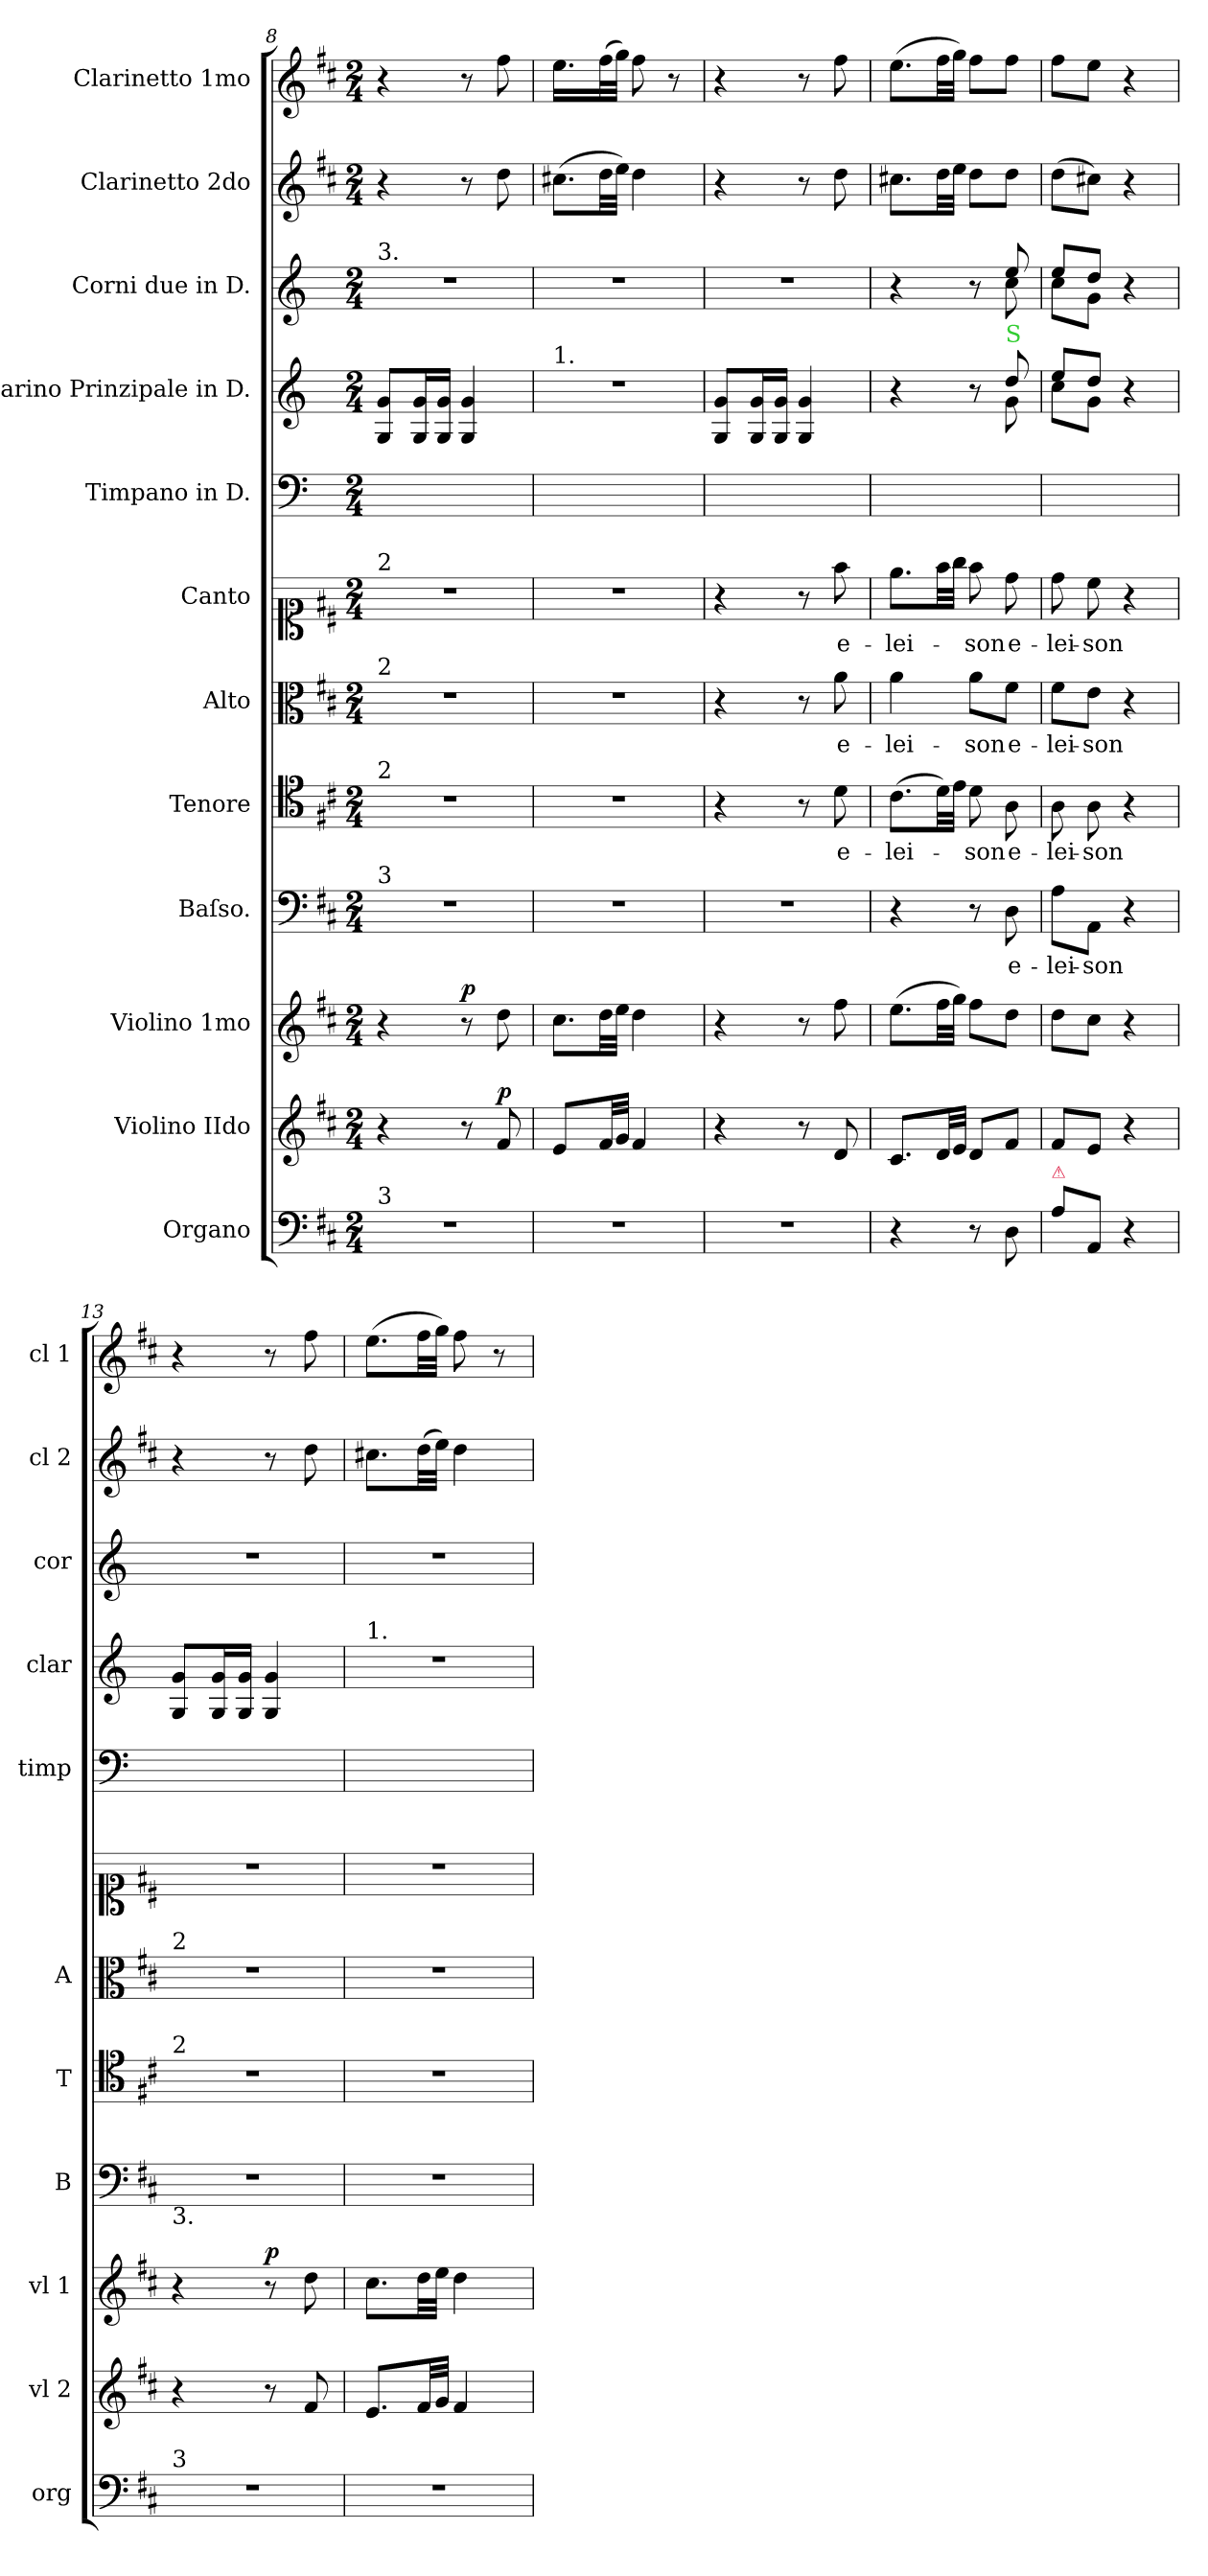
**kern	**kern	**dynam	**kern	**dynam	**kern	**text	**kern	**text	**kern	**text	**kern	**text	**kern	**kern	**kern	**kern	**kern
*part12	*part11	*part11	*part10	*part10	*part9	*part9	*part8	*part8	*part7	*part7	*part6	*part6	*part5	*part4	*part3	*part2	*part1
*staff12	*staff11	*staff11	*staff10	*staff10	*staff9	*staff9	*staff8	*staff8	*staff7	*staff7	*staff6	*staff6	*staff5	*staff4	*staff3	*staff2	*staff1
*I"Organo	*I"Violino IIdo	*	*I"Violino 1mo	*	*I"Baſso.	*	*I"Tenore	*	*I"Alto	*	*I"Canto	*	*I"Timpano in D.	*I"Clarino Prinzipale in D.	*I"Corni due in D.	*I"Clarinetto 2do	*I"Clarinetto 1mo
*I'org	*I'vl 2	*	*I'vl 1	*	*I'B	*	*I'T	*	*I'A	*	*	*	*I'timp	*I'clar	*I'cor	*I'cl 2	*I'cl 1
*clefF4	*clefG2	*	*clefG2	*	*clefF4	*	*clefC4	*	*clefC3	*	*clefC1	*	*clefF4	*clefG2	*clefG2	*clefG2	*clefG2
*	*	*	*	*	*	*	*	*	*	*	*	*	*	*ITrd-1c-2	*ITrd6c10	*	*
*k[f#c#]	*k[f#c#]	*	*k[f#c#]	*	*k[f#c#]	*	*k[f#c#]	*	*k[f#c#]	*	*k[f#c#]	*	*k[]	*k[f#c#]	*k[f#c#]	*k[f#c#]	*k[f#c#]
*D:	*D:	*	*D:	*	*D:	*	*D:	*	*D:	*	*D:	*	*	*	*	*D:	*D:
*M2/4	*M2/4	*	*M2/4	*	*M2/4	*	*M2/4	*	*M2/4	*	*M2/4	*	*M2/4	*M2/4	*M2/4	*M2/4	*M2/4
=8	=8	=8	=8	=8	=8	=8	=8	=8	=8	=8	=8	=8	=8	=8	=8	=8	=8
!	!	!	!	!	!	!	!	!	!	!	!	!	!	!	!LO:TX:a:t=3.	!	!
!	!	!	!	!	!	!	!	!	!	!	!LO:TX:a:t=2	!	!	!	!	!	!
!	!	!	!	!	!	!	!	!	!LO:TX:a:t=2	!	!	!	!	!	!	!	!
!	!	!	!	!	!	!	!LO:TX:a:t=2	!	!	!	!	!	!	!	!	!	!
!	!	!	!	!	!LO:TX:a:t=3	!	!	!	!	!	!	!	!	!	!	!	!
!LO:TX:a:t=3	!	!	!	!	!	!	!	!	!	!	!	!	!	!	!	!	!
2r	4r	.	4r	.	2r	.	2r	.	2r	.	2r	.	2ryy	8A/ 8a/L	2r	4r	4r
.	.	.	.	.	.	.	.	.	.	.	.	.	.	16A/ 16a/L	.	.	.
.	.	.	.	.	.	.	.	.	.	.	.	.	.	16A/ 16a/JJ	.	.	.
!	!	!	!	!LO:DY:a	!	!	!	!	!	!	!	!	!	!	!	!	!
.	8r	.	8r	p	.	.	.	.	.	.	.	.	.	4A/ 4a/	.	8r	8r
!	!	!LO:DY:a	!	!	!	!	!	!	!	!	!	!	!	!	!	!	!
.	8f#/	p	8dd\	.	.	.	.	.	.	.	.	.	.	.	.	8dd\	8ff#\
=9	=9	=9	=9	=9	=9	=9	=9	=9	=9	=9	=9	=9	=9	=9	=9	=9	=9
!	!	!	!	!	!	!	!	!	!	!	!	!	!	!LO:TX:a:t=1.	!	!	!
!	!LO:N:vis=8	!	!	!	!	!	!	!	!	!	!	!	!	!	!	!	!LO:N:vis=16.
2r	8.e/L	.	8.cc#\L	.	2r	.	2r	.	2r	.	2r	.	2ryy	2r	2r	(8.cc#X\L	8.ee\LL
.	32f#/LL	.	32dd\LL	.	.	.	.	.	.	.	.	.	.	.	.	32dd\LL	(32ff#\L
.	32g/JJJ	.	32ee\JJJ	.	.	.	.	.	.	.	.	.	.	.	.	32ee\JJJ)	32gg\JJJ)
.	4f#/	.	4dd\	.	.	.	.	.	.	.	.	.	.	.	.	4dd\	8ff#\
.	.	.	.	.	.	.	.	.	.	.	.	.	.	.	.	.	8r
=10	=10	=10	=10	=10	=10	=10	=10	=10	=10	=10	=10	=10	=10	=10	=10	=10	=10
2r	4r	.	4r	.	2r	.	4r	.	4r	.	4r	.	2ryy	8A/ 8a/L	2r	4r	4r
.	.	.	.	.	.	.	.	.	.	.	.	.	.	16A/ 16a/L	.	.	.
.	.	.	.	.	.	.	.	.	.	.	.	.	.	16A/ 16a/JJ	.	.	.
.	8r	.	8r	.	.	.	8r	.	8r	.	8r	.	.	4A/ 4a/	.	8r	8r
.	8d/	.	8ff#\	.	.	.	8d\	e-	8a\	e-	8ff#\	e-	.	.	.	8dd\	8ff#\
=11	=11	=11	=11	=11	=11	=11	=11	=11	=11	=11	=11	=11	=11	=11	=11	=11	=11
*	*	*	*	*	*	*	*	*	*	*	*	*	*	*^	*^	*	*
4r	8.c#/L	.	(8.ee\L	.	4r	.	(8.c#\L	-lei-	4a\	-lei-	8.ee\L	-lei-	2ryy	4r	4ryy	4r	4ryy	8.cc#X\L	(8.ee\L
.	32d/LL	.	32ff#\LL	.	.	.	32d\LL)	.	.	.	32ff#\LL	.	.	.	.	.	.	32dd\LL	32ff#\LL
.	32e/JJJ	.	32gg\JJJ)	.	.	.	32e\JJJ	.	.	.	32gg\JJJ	.	.	.	.	.	.	32ee\JJJ	32gg\JJJ)
8r	8d/L	.	8ff#\L	.	8r	.	8d\	-son	8a\L	-son	8ff#\	-son	.	8r	8ryy	8r	8ryy	8dd\L	8ff#\L
!	!	!	!	!	!	!	!	!	!	!	!	!	!	!LO:TX:a:color=limegreen:t=S	!	!	!	!	!
!	!	!	!	!	!	!LO:LY:i	!	!LO:LY:i	!	!LO:LY:i	!	!LO:LY:i	!	!	!	!	!	!	!
8D\	8f#/J	.	8dd\J	.	8D\	e-	8A\	e-	8f#\J	e-	8dd\	e-	.	8ee/	8a\	8f#/	8d\	8dd\J	8ff#\J
=12	=12	=12	=12	=12	=12	=12	=12	=12	=12	=12	=12	=12	=12	=12	=12	=12	=12	=12	=12
!LO:TX:a:color=crimson:t=⚠	!	!	!	!	!	!	!	!	!	!	!	!	!	!	!	!	!	!	!
!	!	!	!	!	!	!LO:LY:i	!	!LO:LY:i	!	!LO:LY:i	!	!LO:LY:i	!	!	!	!	!	!	!
8A\L	8f#/L	.	8dd\L	.	8A\L	-lei-	8A\	-lei-	8f#\L	-lei-	8dd\	-lei-	2ryy	8ff#/L	8dd\L	8f#/L	8d\L	(8dd\L	8ff#\L
!	!	!	!	!	!	!LO:LY:i	!	!LO:LY:i	!	!LO:LY:i	!	!LO:LY:i	!	!	!	!	!	!	!
8AA/J	8e/J	.	8cc#\J	.	8AA\J	-son	8A\	-son	8e\J	-son	8cc#\	-son	.	8ee/J	8a\J	8e/J	8A\J	8cc#X\J)	8ee\J
4r	4r	.	4r	.	4r	.	4r	.	4r	.	4r	.	.	4r	4ryy	4r	4ryy	4r	4r
=13	=13	=13	=13	=13	=13	=13	=13	=13	=13	=13	=13	=13	=13	=13	=13	=13	=13	=13	=13
!	!	!	!	!	!	!	!	!	!	!	!	!	!	!	!	!LO:TX:a:t=3.	!	!	!
!	!	!	!	!	!	!	!	!	!LO:TX:a:t=2	!	!	!	!	!	!	!	!	!	!
!	!	!	!	!	!	!	!LO:TX:a:t=2	!	!	!	!	!	!	!	!	!	!	!	!
!	!	!	!	!	!LO:TX:b:t=3.	!	!	!	!	!	!	!	!	!	!	!	!	!	!
!LO:TX:a:t=3	!	!	!	!	!	!	!	!	!	!	!	!	!	!	!	!	!	!	!
*	*	*	*	*	*	*	*	*	*	*	*	*	*	*v	*v	*	*	*	*
*	*	*	*	*	*	*	*	*	*	*	*	*	*	*	*v	*v	*	*
2r	4r	.	4r	.	2r	.	2r	.	2r	.	2r	.	2ryy	8A/ 8a/L	2r	4r	4r
.	.	.	.	.	.	.	.	.	.	.	.	.	.	16A/ 16a/L	.	.	.
.	.	.	.	.	.	.	.	.	.	.	.	.	.	16A/ 16a/JJ	.	.	.
!	!	!	!	!LO:DY:a	!	!	!	!	!	!	!	!	!	!	!	!	!
.	8r	.	8r	p	.	.	.	.	.	.	.	.	.	4A/ 4a/	.	8r	8r
.	8f#/	.	8dd\	.	.	.	.	.	.	.	.	.	.	.	.	8dd\	8ff#\
=14	=14	=14	=14	=14	=14	=14	=14	=14	=14	=14	=14	=14	=14	=14	=14	=14	=14
!	!	!	!	!	!	!	!	!	!	!	!	!	!	!LO:TX:a:t=1.	!	!	!
2r	8.e/L	.	8.cc#\L	.	2r	.	2r	.	2r	.	2r	.	2ryy	2r	2r	8.cc#X\L	(8.ee\L
.	32f#/LL	.	32dd\LL	.	.	.	.	.	.	.	.	.	.	.	.	(32dd\LL	32ff#\LL
.	32g/JJJ	.	32ee\JJJ	.	.	.	.	.	.	.	.	.	.	.	.	32ee\JJJ)	32gg\JJJ)
.	4f#/	.	4dd\	.	.	.	.	.	.	.	.	.	.	.	.	4dd\	8ff#\
.	.	.	.	.	.	.	.	.	.	.	.	.	.	.	.	.	8r
=	=	=	=	=	=	=	=	=	=	=	=	=	=	=	=	=	=
*-	*-	*-	*-	*-	*-	*-	*-	*-	*-	*-	*-	*-	*-	*-	*-	*-	*-
